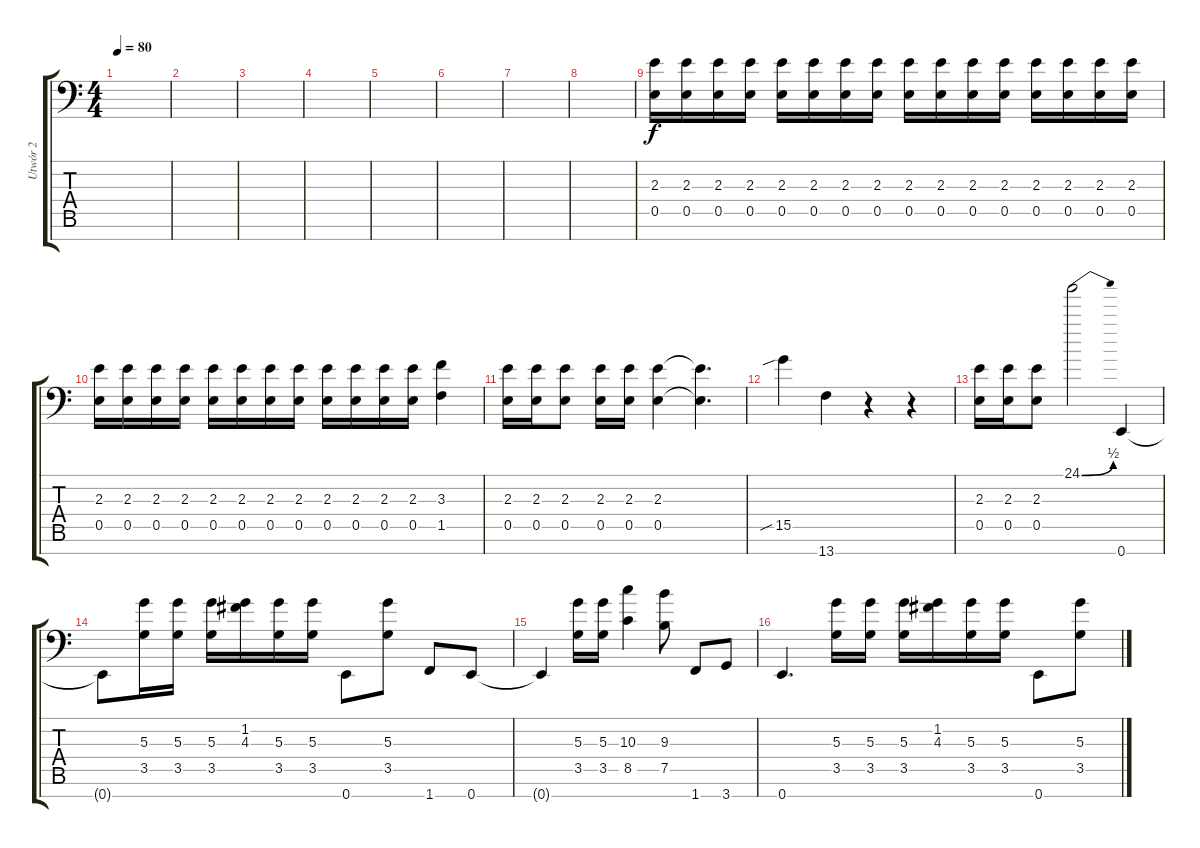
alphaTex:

\track ("Utwór 2" "Utwór 2") {instrument distortionguitar}
\staff {score tabs}
\tuning (B3 Gb3 D3 A2 E2 B1 E1) {hide}
\ts (4 4)
\tempo 80
\clef f4
\ks c
|
|
|
|
|
|
|
|
(2.3 0.5).16 (2.3 0.5).16 (2.3 0.5).16 (2.3 0.5).16 (2.3 0.5).16 (2.3 0.5).16 (2.3 0.5).16 (2.3 0.5).16 (2.3 0.5).16 (2.3 0.5).16 (2.3 0.5).16 (2.3 0.5).16 (2.3 0.5).16 (2.3 0.5).16 (2.3 0.5).16 (2.3 0.5).16 |
(2.3 0.5).16 (2.3 0.5).16 (2.3 0.5).16 (2.3 0.5).16 (2.3 0.5).16 (2.3 0.5).16 (2.3 0.5).16 (2.3 0.5).16 (2.3 0.5).16 (2.3 0.5).16 (2.3 0.5).16 (2.3 0.5).16 (3.3 1.5).4 |
(2.3 0.5).16 (2.3 0.5).16 (2.3 0.5).8 (2.3 0.5).16 (2.3 0.5).16 (2.3 0.5).4 (2.3{t} 0.5{t}).4{d} |
15.5{sib}.4 13.7.4 r.4 r.4 |
(2.3 0.5).16 (2.3 0.5).16 (2.3 0.5).8 24.1{be (bend 0 0 60 2)}.2 0.7.4 |
0.7{t}.8 (5.3 3.5).16 (5.3 3.5).16 (5.3 3.5).16 (1.2 4.3).16 (5.3 3.5).16 (5.3 3.5).16 0.7.8 (5.3 3.5).8 1.7.8 0.7.8 |
0.7{t}.4 (5.3 3.5).16 (5.3 3.5).16 (10.3 8.5).4 (9.3 7.5).8 1.7.8 3.7.8 |
0.7.4{d} (5.3 3.5).16 (5.3 3.5).16 (5.3 3.5).16 (1.2 4.3).16 (5.3 3.5).16 (5.3 3.5).16 0.7.8 (5.3 3.5).8
